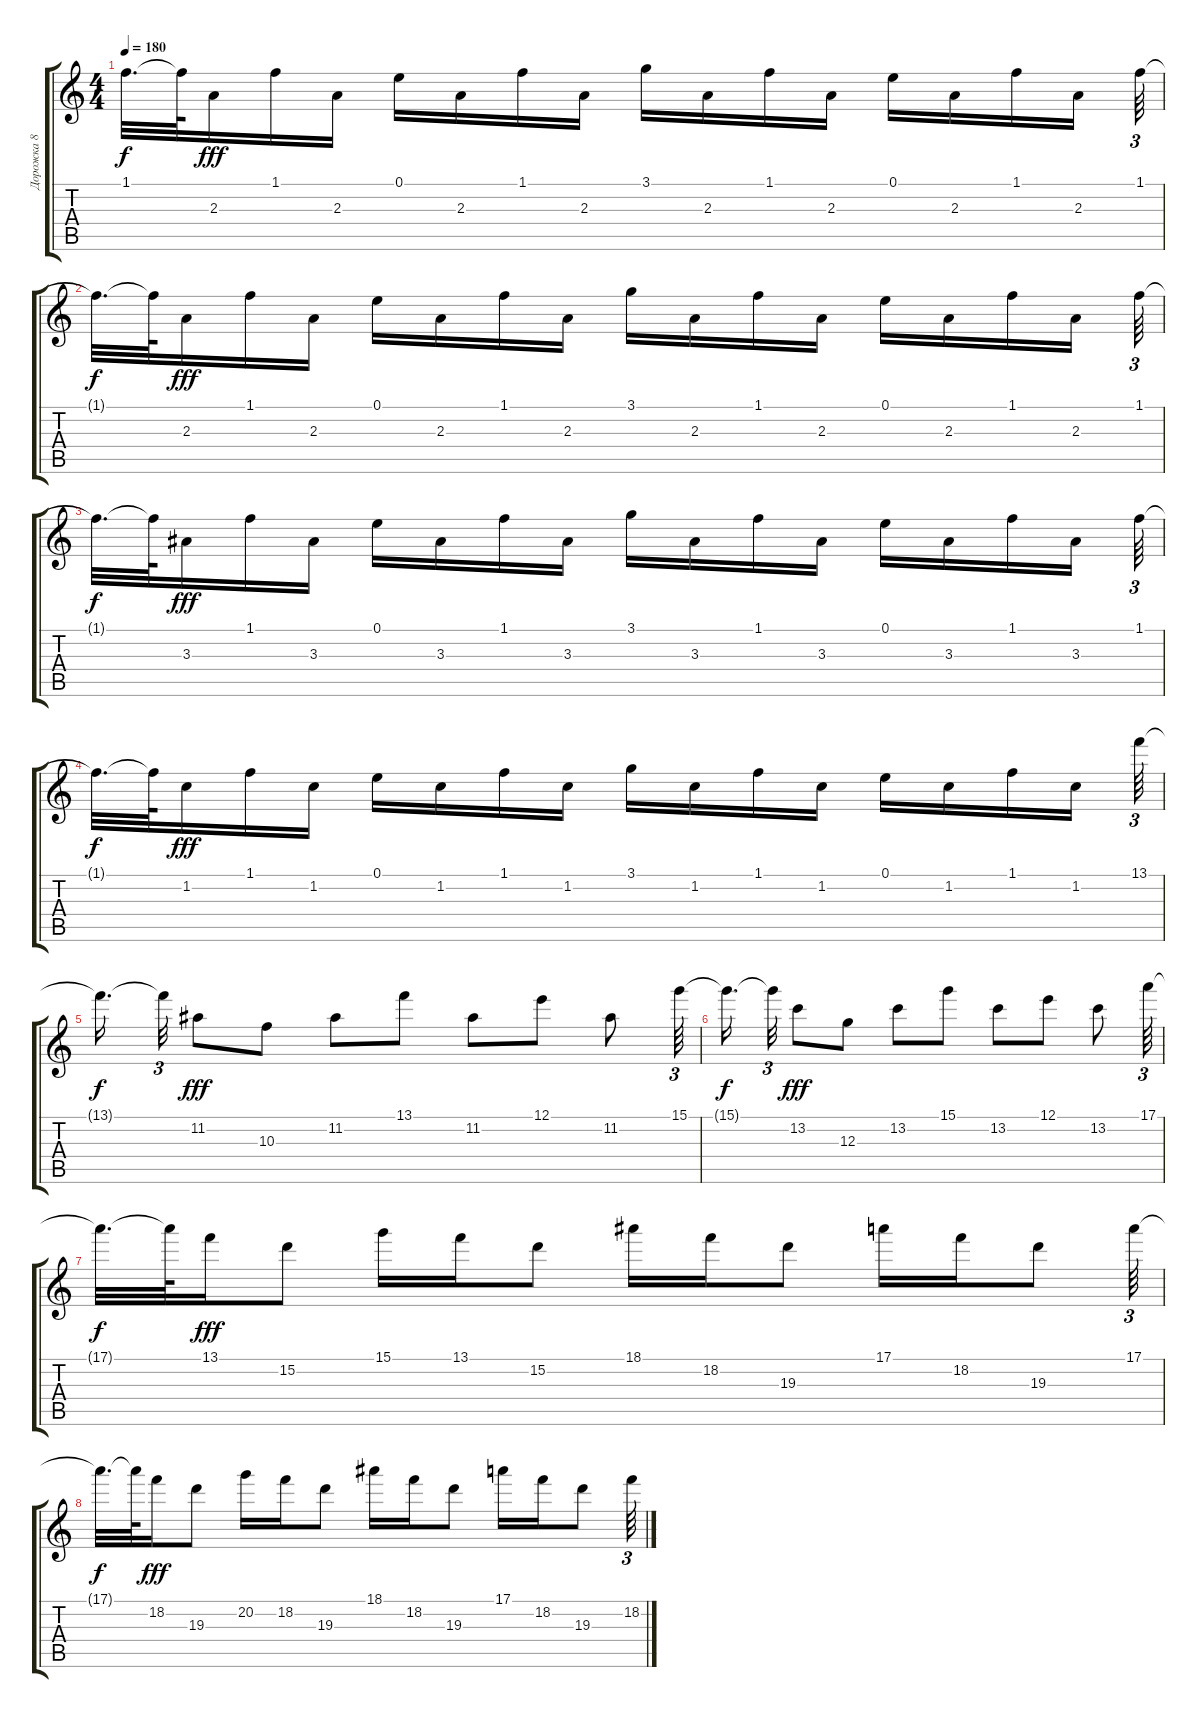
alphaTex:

\track ("Дорожка 8" "Дорожка 8") {instrument overdrivenguitar}
\staff {score tabs}
\tuning (E4 B3 G3 D3 A2 E2) {hide}
\ts (4 4)
\tempo 180
\clef g2
\ks c
1.1{t}.32{d dy f} 1.1{t}.64 2.3.16{dy fff} 1.1.16 2.3.16 0.1.16 2.3.16 1.1.16 2.3.16 3.1.16 2.3.16 1.1.16 2.3.16 0.1.16 2.3.16 1.1.16 2.3.16 1.1.64{tu (3 2)} |
1.1{t}.32{d dy f} 1.1{t}.64 2.3.16{dy fff} 1.1.16 2.3.16 0.1.16 2.3.16 1.1.16 2.3.16 3.1.16 2.3.16 1.1.16 2.3.16 0.1.16 2.3.16 1.1.16 2.3.16 1.1.64{tu (3 2)} |
1.1{t}.32{d dy f} 1.1{t}.64 3.3.16{dy fff} 1.1.16 3.3.16 0.1.16 3.3.16 1.1.16 3.3.16 3.1.16 3.3.16 1.1.16 3.3.16 0.1.16 3.3.16 1.1.16 3.3.16 1.1.64{tu (3 2)} |
1.1{t}.32{d dy f} 1.1{t}.64 1.2.16{dy fff} 1.1.16 1.2.16 0.1.16 1.2.16 1.1.16 1.2.16 3.1.16 1.2.16 1.1.16 1.2.16 0.1.16 1.2.16 1.1.16 1.2.16 13.1.64{tu (3 2)} |
13.1{t}.16{d dy f} 13.1{t}.32{tu (3 2)} 11.2.8{dy fff} 10.3.8 11.2.8 13.1.8 11.2.8 12.1.8 11.2.8 15.1.64{tu (3 2)} |
15.1{t}.16{d dy f} 15.1{t}.32{tu (3 2)} 13.2.8{dy fff} 12.3.8 13.2.8 15.1.8 13.2.8 12.1.8 13.2.8 17.1.64{tu (3 2)} |
17.1{t}.32{d dy f} 17.1{t}.64 13.1.16{dy fff} 15.2.8 15.1.16 13.1.16 15.2.8 18.1.16 18.2.16 19.3.8 17.1.16 18.2.16 19.3.8 17.1.64{tu (3 2)} |
17.1{t}.32{d dy f} 17.1{t}.64 18.2.16{dy fff} 19.3.8 20.2.16 18.2.16 19.3.8 18.1.16 18.2.16 19.3.8 17.1.16 18.2.16 19.3.8 18.2.64{tu (3 2)}
